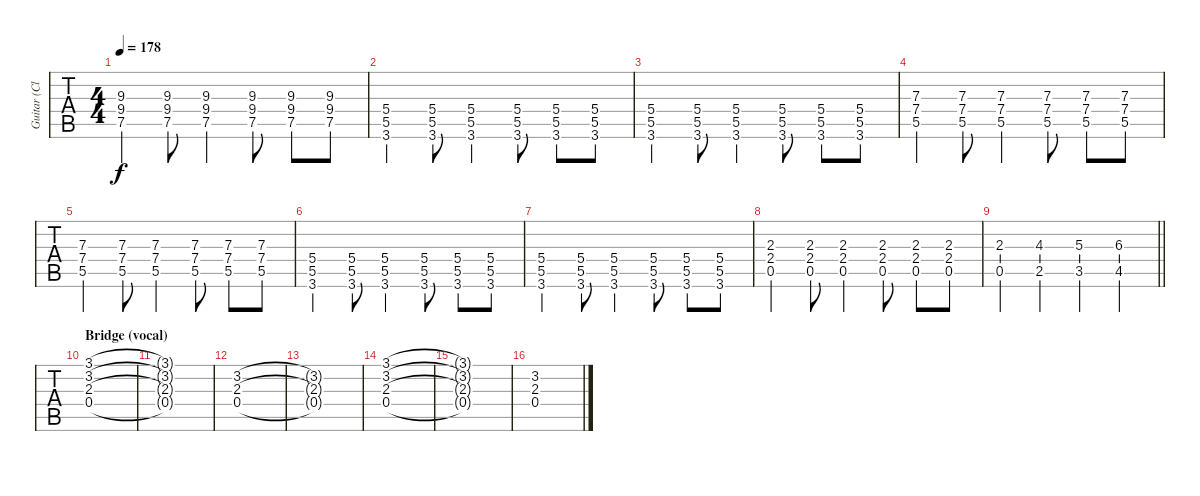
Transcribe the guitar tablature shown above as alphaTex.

\track ("Guitar (Clean)" "Guitar (Cl") {instrument electricguitarclean}
\staff {tabs}
\tuning (E4 B3 G3 D3 A2 E2) {hide}
\ts (4 4)
\tempo 178
\clef g2
\ks d
(9.3 9.4 7.5).4{dy f} (9.3 9.4 7.5).8 (9.3 9.4 7.5).4 (9.3 9.4 7.5).8 (9.3 9.4 7.5).8 (9.3 9.4 7.5).8 |
(5.4 5.5 3.6).4 (5.4 5.5 3.6).8 (5.4 5.5 3.6).4 (5.4 5.5 3.6).8 (5.4 5.5 3.6).8 (5.4 5.5 3.6).8 |
(5.4 5.5 3.6).4 (5.4 5.5 3.6).8 (5.4 5.5 3.6).4 (5.4 5.5 3.6).8 (5.4 5.5 3.6).8 (5.4 5.5 3.6).8 |
(7.3 7.4 5.5).4 (7.3 7.4 5.5).8 (7.3 7.4 5.5).4 (7.3 7.4 5.5).8 (7.3 7.4 5.5).8 (7.3 7.4 5.5).8 |
(7.3 7.4 5.5).4 (7.3 7.4 5.5).8 (7.3 7.4 5.5).4 (7.3 7.4 5.5).8 (7.3 7.4 5.5).8 (7.3 7.4 5.5).8 |
(5.4 5.5 3.6).4 (5.4 5.5 3.6).8 (5.4 5.5 3.6).4 (5.4 5.5 3.6).8 (5.4 5.5 3.6).8 (5.4 5.5 3.6).8 |
(5.4 5.5 3.6).4 (5.4 5.5 3.6).8 (5.4 5.5 3.6).4 (5.4 5.5 3.6).8 (5.4 5.5 3.6).8 (5.4 5.5 3.6).8 |
(2.3 2.4 0.5).4 (2.3 2.4 0.5).8 (2.3 2.4 0.5).4 (2.3 2.4 0.5).8 (2.3 2.4 0.5).8 (2.3 2.4 0.5).8 |
\barLineRight lightlight
(2.3 0.5).4 (4.3 2.5).4 (5.3 3.5).4 (6.3 4.5).4 |
\section ("" "Bridge (vocal)")
(3.1 3.2 2.3 0.4).1 |
(3.1{t} 3.2{t} 2.3{t} 0.4{t}).1 |
(3.2 2.3 0.4).1 |
(3.2{t} 2.3{t} 0.4{t}).1 |
(3.1 3.2 2.3 0.4).1 |
(3.1{t} 3.2{t} 2.3{t} 0.4{t}).1 |
(3.2 2.3 0.4).1
